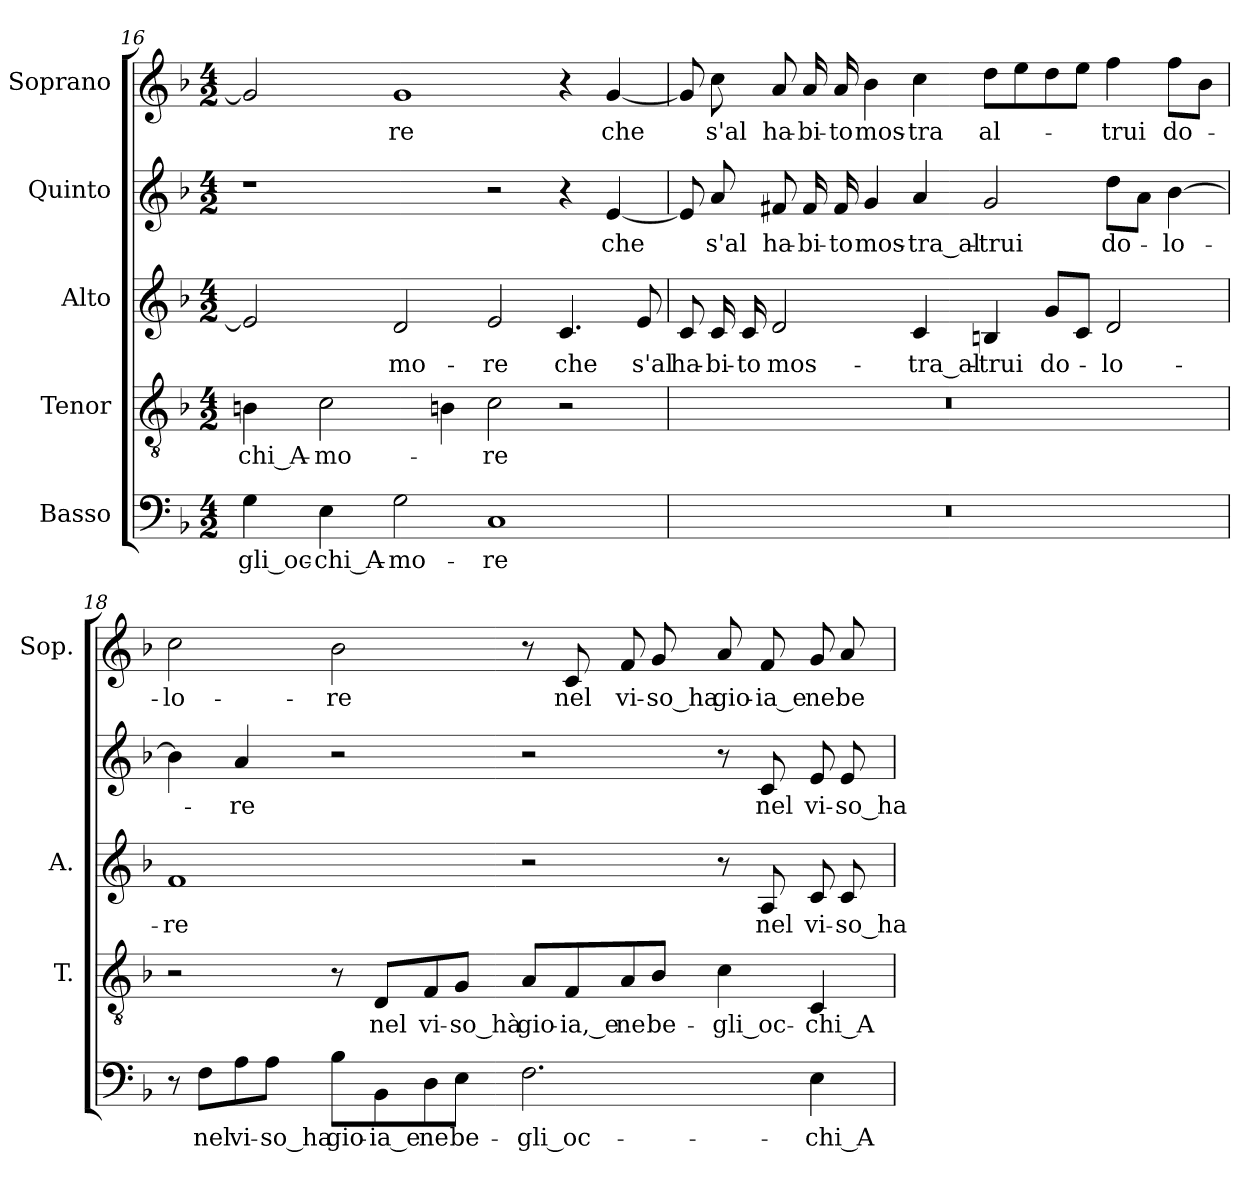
**kern	**text	**kern	**text	**kern	**text	**kern	**text	**kern	**text
*part5	*part5	*part4	*part4	*part3	*part3	*part2	*part2	*part1	*part1
*staff5	*staff5	*staff4	*staff4	*staff3	*staff3	*staff2	*staff2	*staff1	*staff1
*I"Basso	*	*I"Tenor	*	*I"Alto	*	*I"Quinto	*	*I"Soprano	*
*	*	*I'T.	*	*I'A.	*	*	*	*I'Sop.	*
!!LO:LB:g=z
*clefF4	*	*clefGv2	*	*clefG2	*	*clefG2	*	*clefG2	*
*	*	*ITrd7c12	*	*	*	*	*	*	*
*k[b-]	*	*k[b-]	*	*k[b-]	*	*k[b-]	*	*k[b-]	*
*F:	*	*F:	*	*F:	*	*F:	*	*F:	*
*M4/2	*	*M4/2	*	*M4/2	*	*M4/2	*	*M4/2	*
=16	=16	=16	=16	=16	=16	=16	=16	=16	=16
!	!LO:LY:b:color=#000000	!	!	!	!	!	!	!	!
!	!	!	!LO:LY:b:color=#000000	!	!	!	!	!	!
4Gi\	-gli_oc-	4BBni\	-chi_A-	2ei/]	.	1r	.	2gi/]	.
!	!LO:LY:b:color=#000000	!	!	!	!	!	!	!	!
!	!	!	!LO:LY:b:color=#000000	!	!	!	!	!	!
4Ei\	-chi_A-	2Ci\	-mo-	.	.	.	.	.	.
!	!LO:LY:b:color=#000000	!	!	!	!	!	!	!	!
!	!	!	!	!	!LO:LY:b:color=#000000	!	!	!	!
!	!	!	!	!	!	!	!	!	!LO:LY:b:color=#000000
2Gi\	-mo-	.	.	2di/	-mo-	.	.	1gi	-re
.	.	4BBni\	.	.	.	.	.	.	.
!	!LO:LY:b:color=#000000	!	!	!	!	!	!	!	!
!	!	!	!LO:LY:b:color=#000000	!	!	!	!	!	!
!	!	!	!	!	!LO:LY:b:color=#000000	!	!	!	!
1Ci	-re	2Ci\	-re	2ei/	-re	2r	.	.	.
!	!	!	!	!	!LO:LY:b:color=#000000	!	!	!	!
.	.	2r	.	4.ci/	che	4r	.	4r	.
!	!	!	!	!	!	!	!LO:LY:b:color=#000000	!	!
!	!	!	!	!	!	!	!	!	!LO:LY:b:color=#000000
.	.	.	.	.	.	[<4ei/	che	[<4gi/	che
!	!	!	!	!	!LO:LY:b:color=#000000	!	!	!	!
.	.	.	.	8ei/	s'al	.	.	.	.
=17	=17	=17	=17	=17	=17	=17	=17	=17	=17
!LO:N:vis=1	!	!LO:N:vis=1	!	!	!	!	!	!	!
!	!	!	!	!	!LO:LY:b:color=#000000	!	!	!	!
0r	.	0r	.	8ci/	ha-	8ei/]	.	8gi/]	.
!	!	!	!	!	!LO:LY:b:color=#000000	!	!	!	!
!	!	!	!	!	!	!	!LO:LY:b:color=#000000	!	!
!	!	!	!	!	!	!	!	!	!LO:LY:b:color=#000000
.	.	.	.	16ci/	-bi-	8ai/	s'al	8cci\	s'al
!	!	!	!	!	!LO:LY:b:color=#000000	!	!	!	!
.	.	.	.	16ci/	-to	.	.	.	.
!	!	!	!	!	!LO:LY:b:color=#000000	!	!	!	!
!	!	!	!	!	!	!	!LO:LY:b:color=#000000	!	!
!	!	!	!	!	!	!	!	!	!LO:LY:b:color=#000000
.	.	.	.	2di/	mos-	8f#Xi/	ha-	8ai/	ha-
!	!	!	!	!	!	!	!LO:LY:b:color=#000000	!	!
!	!	!	!	!	!	!	!	!	!LO:LY:b:color=#000000
.	.	.	.	.	.	16f#i/	-bi-	16ai/	-bi-
!	!	!	!	!	!	!	!LO:LY:b:color=#000000	!	!
!	!	!	!	!	!	!	!	!	!LO:LY:b:color=#000000
.	.	.	.	.	.	16f#i/	-to	16ai/	-to
!	!	!	!	!	!	!	!LO:LY:b:color=#000000	!	!
!	!	!	!	!	!	!	!	!	!LO:LY:b:color=#000000
.	.	.	.	.	.	4gi/	mos-	4b-i\	mos-
!	!	!	!	!	!LO:LY:b:color=#000000	!	!	!	!
!	!	!	!	!	!	!	!LO:LY:b:color=#000000	!	!
!	!	!	!	!	!	!	!	!	!LO:LY:b:color=#000000
.	.	.	.	4ci/	-tra_al-	4ai/	-tra_al-	4cci\	-tra
!	!	!	!	!	!LO:LY:b:color=#000000	!	!	!	!
!	!	!	!	!	!	!	!LO:LY:b:color=#000000	!	!
!	!	!	!	!	!	!	!	!	!LO:LY:b:color=#000000
.	.	.	.	4Bni/	-trui	2gi/	-trui	8ddi\L	al-
.	.	.	.	.	.	.	.	8eei\	.
!	!	!	!	!	!LO:LY:b:color=#000000	!	!	!	!
.	.	.	.	8gi/L	do-	.	.	8ddi\	.
.	.	.	.	8ci/J	.	.	.	8eei\J	.
!	!	!	!	!	!LO:LY:b:color=#000000	!	!	!	!
!	!	!	!	!	!	!	!LO:LY:b:color=#000000	!	!
!	!	!	!	!	!	!	!	!	!LO:LY:b:color=#000000
.	.	.	.	2di/	-lo-	8ddi\L	do-	4ffi\	-trui
.	.	.	.	.	.	8ai\J	.	.	.
!	!	!	!	!	!	!	!LO:LY:b:color=#000000	!	!
!	!	!	!	!	!	!	!	!	!LO:LY:b:color=#000000
.	.	.	.	.	.	[>4b-i\	-lo-	8ffi\L	do-
.	.	.	.	.	.	.	.	8b-i\J	.
!!LO:PB:g=z
=18	=18	=18	=18	=18	=18	=18	=18	=18	=18
!	!	!	!	!	!LO:LY:b:color=#000000	!	!	!	!
!	!	!	!	!	!	!	!	!	!LO:LY:b:color=#000000
8r	.	2r	.	1fi	-re	4b-i\]	.	2cci\	-lo-
!	!LO:LY:b:color=#000000	!	!	!	!	!	!	!	!
8Fi\L	nel	.	.	.	.	.	.	.	.
!	!LO:LY:b:color=#000000	!	!	!	!	!	!	!	!
!	!	!	!	!	!	!	!LO:LY:b:color=#000000	!	!
8Ai\	vi-	.	.	.	.	4ai/	-re	.	.
!	!LO:LY:b:color=#000000	!	!	!	!	!	!	!	!
8Ai\J	-so_ha	.	.	.	.	.	.	.	.
!	!LO:LY:b:color=#000000	!	!	!	!	!	!	!	!
!	!	!	!	!	!	!	!	!	!LO:LY:b:color=#000000
8B-i\L	gio-	8r	.	.	.	2r	.	2b-i\	-re
!	!LO:LY:b:color=#000000	!	!	!	!	!	!	!	!
!	!	!	!LO:LY:b:color=#000000	!	!	!	!	!	!
8BB-i\	-ia_e	8DDi/L	nel	.	.	.	.	.	.
!	!LO:LY:b:color=#000000	!	!	!	!	!	!	!	!
!	!	!	!LO:LY:b:color=#000000	!	!	!	!	!	!
8Di\	ne	8FFi/	vi-	.	.	.	.	.	.
!	!LO:LY:b:color=#000000	!	!	!	!	!	!	!	!
!	!	!	!LO:LY:b:color=#000000	!	!	!	!	!	!
8Ei\J	be-	8GGi/J	-so_hà	.	.	.	.	.	.
!	!LO:LY:b:color=#000000	!	!	!	!	!	!	!	!
!	!	!	!LO:LY:b:color=#000000	!	!	!	!	!	!
2.Fi\	-gli_oc-	8AAi/L	gio-	2r	.	2r	.	8r	.
!	!	!	!LO:LY:b:color=#000000	!	!	!	!	!	!
!	!	!	!	!	!	!	!	!	!LO:LY:b:color=#000000
.	.	8FFi/	-ia,_e	.	.	.	.	8ci/	nel
!	!	!	!LO:LY:b:color=#000000	!	!	!	!	!	!
!	!	!	!	!	!	!	!	!	!LO:LY:b:color=#000000
.	.	8AAi/	ne	.	.	.	.	8fi/	vi-
!	!	!	!LO:LY:b:color=#000000	!	!	!	!	!	!
!	!	!	!	!	!	!	!	!	!LO:LY:b:color=#000000
.	.	8BB-i/J	be-	.	.	.	.	8gi/	-so_ha
!	!	!	!LO:LY:b:color=#000000	!	!	!	!	!	!
!	!	!	!	!	!	!	!	!	!LO:LY:b:color=#000000
.	.	4Ci\	-gli_oc-	8r	.	8r	.	8ai/	gio-
!	!	!	!	!	!LO:LY:b:color=#000000	!	!	!	!
!	!	!	!	!	!	!	!LO:LY:b:color=#000000	!	!
!	!	!	!	!	!	!	!	!	!LO:LY:b:color=#000000
.	.	.	.	8Ai/	nel	8ci/	nel	8fi/	-ia_e
!	!LO:LY:b:color=#000000	!	!	!	!	!	!	!	!
!	!	!	!LO:LY:b:color=#000000	!	!	!	!	!	!
!	!	!	!	!	!LO:LY:b:color=#000000	!	!	!	!
!	!	!	!	!	!	!	!LO:LY:b:color=#000000	!	!
!	!	!	!	!	!	!	!	!	!LO:LY:b:color=#000000
4Ei\	-chi_A-	4CCi/	-chi_A-	8ci/	vi-	8ei/	vi-	8gi/	ne
!	!	!	!	!	!LO:LY:b:color=#000000	!	!	!	!
!	!	!	!	!	!	!	!LO:LY:b:color=#000000	!	!
!	!	!	!	!	!	!	!	!	!LO:LY:b:color=#000000
.	.	.	.	8ci/	-so_ha	8ei/	-so_ha	8ai/	be-
=	=	=	=	=	=	=	=	=	=
*-	*-	*-	*-	*-	*-	*-	*-	*-	*-
